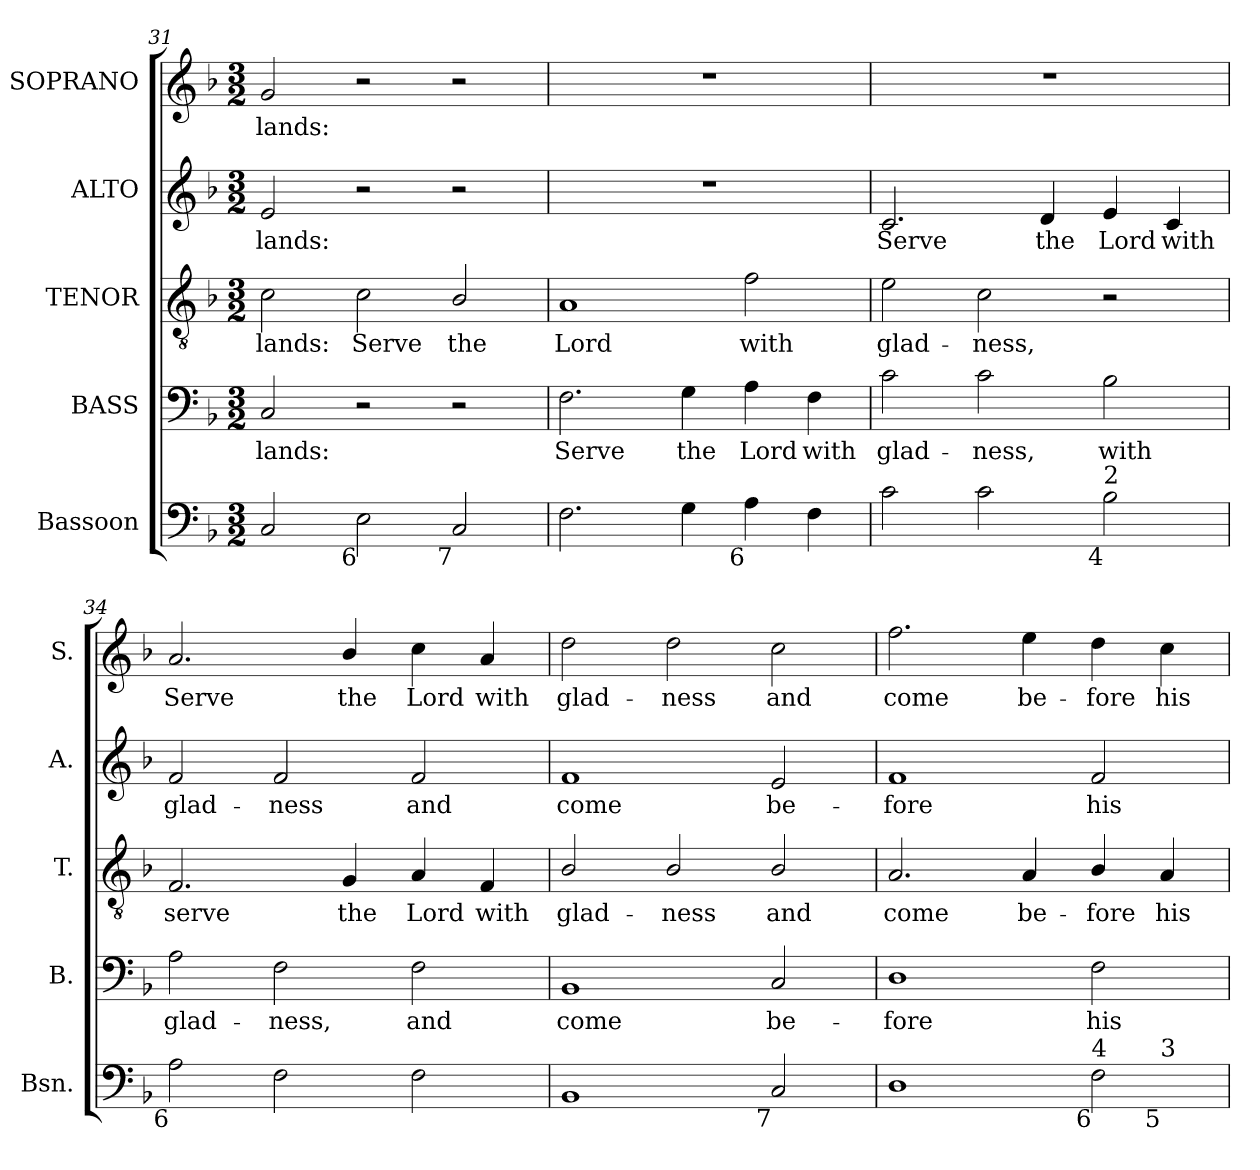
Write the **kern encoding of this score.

**kern	**kern	**text	**kern	**text	**kern	**text	**kern	**text
*part5	*part4	*part4	*part3	*part3	*part2	*part2	*part1	*part1
*staff5	*staff4	*staff4	*staff3	*staff3	*staff2	*staff2	*staff1	*staff1
*I"Bassoon	*I"BASS	*	*I"TENOR	*	*I"ALTO	*	*I"SOPRANO	*
*I'Bsn.	*I'B.	*	*I'T.	*	*I'A.	*	*I'S.	*
*clefF4	*clefF4	*	*clefGv2	*	*clefG2	*	*clefG2	*
*	*	*	*ITrd7c12	*	*	*	*	*
*k[b-]	*k[b-]	*	*k[b-]	*	*k[b-]	*	*k[b-]	*
*F:	*F:	*	*F:	*	*F:	*	*F:	*
*M3/2	*M3/2	*	*M3/2	*	*M3/2	*	*M3/2	*
=31	=31	=31	=31	=31	=31	=31	=31	=31
!	!	!LO:LY:b:color=#000000	!	!	!	!	!	!
!	!	!	!	!LO:LY:b:color=#000000	!	!	!	!
!	!	!	!	!	!	!LO:LY:b:color=#000000	!	!
!	!	!	!	!	!	!	!	!LO:LY:b:color=#000000
2Ci/	2Ci/	lands:	2Ci\	lands:	2ei/	lands:	2gi/	lands:
!LO:TX:b:rj:t=6	!	!	!	!	!	!	!	!
!	!	!	!	!LO:LY:b:color=#000000	!	!	!	!
2Ei\	2r	.	2Ci\	Serve	2r	.	2r	.
!LO:TX:b:rj:t=7	!	!	!	!	!	!	!	!
!	!	!	!	!LO:LY:b:color=#000000	!	!	!	!
2Ci/	2r	.	2BB-i/	the	2r	.	2r	.
=32	=32	=32	=32	=32	=32	=32	=32	=32
!	!	!LO:LY:b:color=#000000	!	!	!	!	!	!
!	!	!	!	!LO:LY:b:color=#000000	!LO:N:vis=1	!	!LO:N:vis=1	!
2.Fi\	2.Fi\	Serve	1AAi	Lord	1.r	.	1.r	.
!	!	!LO:LY:b:color=#000000	!	!	!	!	!	!
4Gi\	4Gi\	the	.	.	.	.	.	.
!	!	!LO:LY:b:color=#000000	!	!	!	!	!	!
!LO:TX:b:rj:t=6	!	!	!	!	!	!	!	!
!	!	!	!	!LO:LY:b:color=#000000	!	!	!	!
4Ai\	4Ai\	Lord	2Fi\	with	.	.	.	.
!	!	!LO:LY:b:color=#000000	!	!	!	!	!	!
4Fi\	4Fi\	with	.	.	.	.	.	.
=33	=33	=33	=33	=33	=33	=33	=33	=33
!	!	!LO:LY:b:color=#000000	!	!	!	!	!	!
!	!	!	!	!LO:LY:b:color=#000000	!	!	!	!
!	!	!	!	!	!	!LO:LY:b:color=#000000	!LO:N:vis=1	!
2ci\	2ci\	glad-	2Ei\	glad-	2.ci/	Serve	1.r	.
!	!	!LO:LY:b:color=#000000	!	!	!	!	!	!
!	!	!	!	!LO:LY:b:color=#000000	!	!	!	!
2ci\	2ci\	-ness,	2Ci\	-ness,	.	.	.	.
!	!	!	!	!	!	!LO:LY:b:color=#000000	!	!
.	.	.	.	.	4di/	the	.	.
!	!	!LO:LY:b:color=#000000	!	!	!	!	!	!
!LO:TX:b:rj:t=4	!	!	!	!	!	!	!	!
!LO:TX:t=2	!	!	!	!	!	!	!	!
!	!	!	!	!	!	!LO:LY:b:color=#000000	!	!
2B-i\	2B-i\	with	2r	.	4ei/	Lord	.	.
!	!	!	!	!	!	!LO:LY:b:color=#000000	!	!
.	.	.	.	.	4ci/	with	.	.
=34	=34	=34	=34	=34	=34	=34	=34	=34
!	!	!LO:LY:b:color=#000000	!	!	!	!	!	!
!	!	!	!	!LO:LY:b:color=#000000	!	!	!	!
!	!	!	!	!	!	!LO:LY:b:color=#000000	!	!
!LO:TX:b:rj:t=6	!	!	!	!	!	!	!	!
!	!	!	!	!	!	!	!	!LO:LY:b:color=#000000
2Ai\	2Ai\	glad-	2.FFi/	serve	2fi/	glad-	2.ai/	Serve
!	!	!LO:LY:b:color=#000000	!	!	!	!	!	!
!	!	!	!	!	!	!LO:LY:b:color=#000000	!	!
2Fi\	2Fi\	-ness,	.	.	2fi/	-ness	.	.
!	!	!	!	!LO:LY:b:color=#000000	!	!	!	!
!	!	!	!	!	!	!	!	!LO:LY:b:color=#000000
.	.	.	4GGi/	the	.	.	4b-i/	the
!	!	!LO:LY:b:color=#000000	!	!	!	!	!	!
!	!	!	!	!LO:LY:b:color=#000000	!	!	!	!
!	!	!	!	!	!	!LO:LY:b:color=#000000	!	!
!	!	!	!	!	!	!	!	!LO:LY:b:color=#000000
2Fi\	2Fi\	and	4AAi/	Lord	2fi/	and	4cci\	Lord
!	!	!	!	!LO:LY:b:color=#000000	!	!	!	!
!	!	!	!	!	!	!	!	!LO:LY:b:color=#000000
.	.	.	4FFi/	with	.	.	4ai/	with
!!LO:LB:g=z
=35	=35	=35	=35	=35	=35	=35	=35	=35
!	!	!LO:LY:b:color=#000000	!	!	!	!	!	!
!	!	!	!	!LO:LY:b:color=#000000	!	!	!	!
!	!	!	!	!	!	!LO:LY:b:color=#000000	!	!
!	!	!	!	!	!	!	!	!LO:LY:b:color=#000000
1BB-i	1BB-i	come	2BB-i/	glad-	1fi	come	2ddi\	glad-
!	!	!	!	!LO:LY:b:color=#000000	!	!	!	!
!	!	!	!	!	!	!	!	!LO:LY:b:color=#000000
.	.	.	2BB-i/	-ness	.	.	2ddi\	-ness
!	!	!LO:LY:b:color=#000000	!	!	!	!	!	!
!	!	!	!	!LO:LY:b:color=#000000	!	!	!	!
!	!	!	!	!	!	!LO:LY:b:color=#000000	!	!
!LO:TX:b:rj:t=7	!	!	!	!	!	!	!	!
!	!	!	!	!	!	!	!	!LO:LY:b:color=#000000
2Ci/	2Ci/	be-	2BB-i/	and	2ei/	be-	2cci\	and
=36	=36	=36	=36	=36	=36	=36	=36	=36
!	!	!LO:LY:b:color=#000000	!	!	!	!	!	!
!	!	!	!	!LO:LY:b:color=#000000	!	!	!	!
!	!	!	!	!	!	!LO:LY:b:color=#000000	!	!
!	!	!	!	!	!	!	!	!LO:LY:b:color=#000000
*^	*	*	*	*	*	*	*	*
1Di	1ryy	1Di	-fore	2.AAi/	come	1fi	-fore	2.ffi\	come
!	!	!	!	!	!LO:LY:b:color=#000000	!	!	!	!
!	!	!	!	!	!	!	!	!	!LO:LY:b:color=#000000
.	.	.	.	4AAi/	be-	.	.	4eei\	be-
!	!	!	!LO:LY:b:color=#000000	!	!	!	!	!	!
!	!	!	!	!	!LO:LY:b:color=#000000	!	!	!	!
!	!	!	!	!	!	!	!LO:LY:b:color=#000000	!	!
!LO:TX:b:rj:t=6	!	!	!	!	!	!	!	!	!
!LO:TX:t=4	!	!	!	!	!	!	!	!	!
!	!	!	!	!	!	!	!	!	!LO:LY:b:color=#000000
2Fi\	4ryy	2Fi\	his	4BB-i/	-fore	2fi/	his	4ddi\	-fore
!	!	!	!	!	!LO:LY:b:color=#000000	!	!	!	!
!	!LO:TX:b:rj:t=5	!	!	!	!	!	!	!	!
!	!LO:TX:t=3	!	!	!	!	!	!	!	!
!	!	!	!	!	!	!	!	!	!LO:LY:b:color=#000000
.	4ryy	.	.	4AAi/	his	.	.	4cci\	his
*v	*v	*	*	*	*	*	*	*	*
=	=	=	=	=	=	=	=	=
*-	*-	*-	*-	*-	*-	*-	*-	*-
